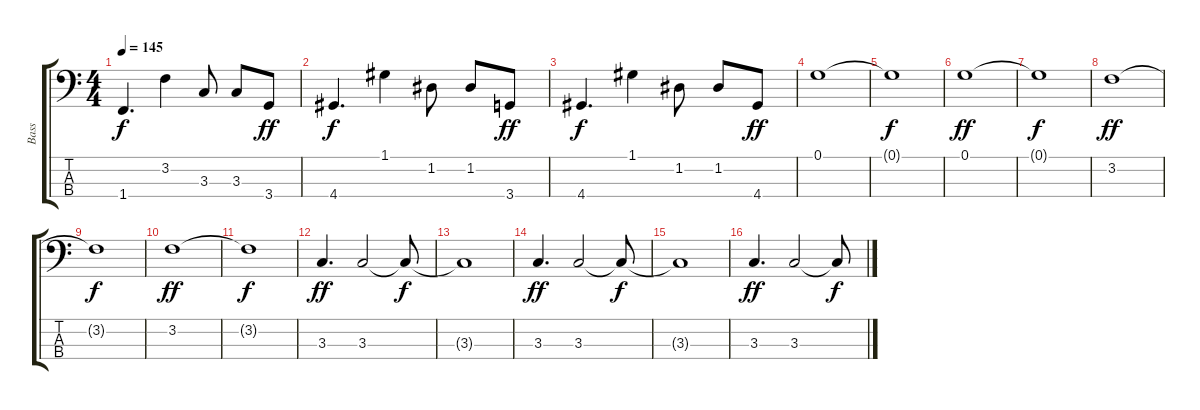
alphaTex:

\track ("Bass" "Bass") {instrument electricbassfinger}
\staff {score tabs}
\tuning (G2 D2 A1 E1) {hide}
\ts (4 4)
\tempo 145
\clef f4
\ks c
1.4.4{d dy f} 3.2.4 3.3.8 3.3.8 3.4.8{dy ff} |
4.4.4{d dy f} 1.1.4 1.2.8 1.2.8 3.4.8{dy ff} |
4.4.4{d dy f} 1.1.4 1.2.8 1.2.8 4.4.8{dy ff} |
0.1.1 |
0.1{t}.1{dy f} |
0.1.1{dy ff} |
0.1{t}.1{dy f} |
3.2.1{dy ff} |
3.2{t}.1{dy f} |
3.2.1{dy ff} |
3.2{t}.1{dy f} |
3.3.4{d dy ff} 3.3.2 3.3{t}.8{dy f} |
3.3{t}.1 |
3.3.4{d dy ff} 3.3.2 3.3{t}.8{dy f} |
3.3{t}.1 |
3.3.4{d dy ff} 3.3.2 3.3{t}.8{dy f}
